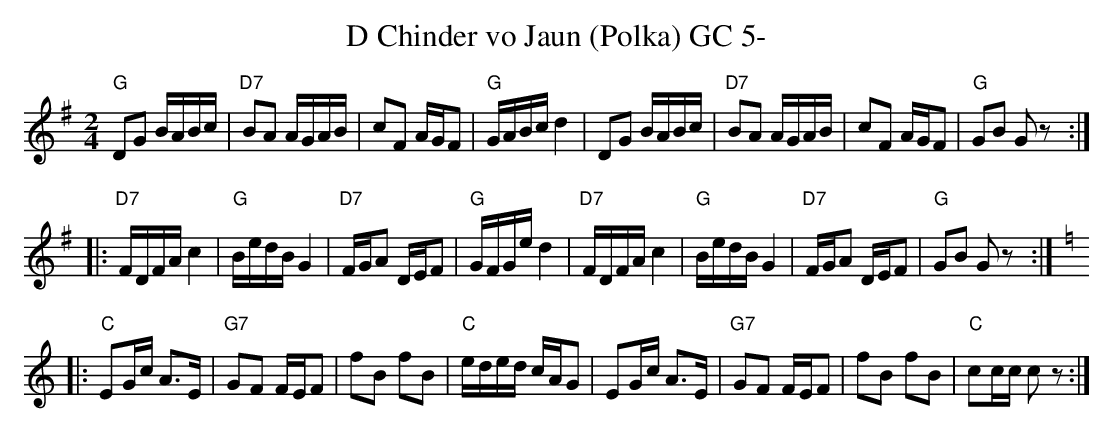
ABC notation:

X:1
T:D Chinder vo Jaun (Polka) GC 5-
M:2/4
L:1/16
K:Gmaj
"G"D2G2 BABc | "D7"B2A2 AGAB | c2F2 AGF2 | "G"GABc d4 | D2G2 BABc | "D7"B2A2 AGAB | c2F2 AGF2 | "G"G2B2 G2z2 ::
"D7"FDFA c4 | "G"BedB G4 | "D7"FGA2 DEF2 | "G"GFGe d4 | "D7"FDFA c4 | "G"BedB G4 | "D7"FGA2 DEF2 | "G"G2B2 G2z2 :: [K:Cmaj]
"C"E2Gc A2>E2 | "G7"G2F2 FEF2 | f2B2 f2B2 | "C"eded cAG2 | E2Gc A2>E2 | "G7"G2F2 FEF2 | f2B2 f2B2 | "C"c2cc c2z2 :|
